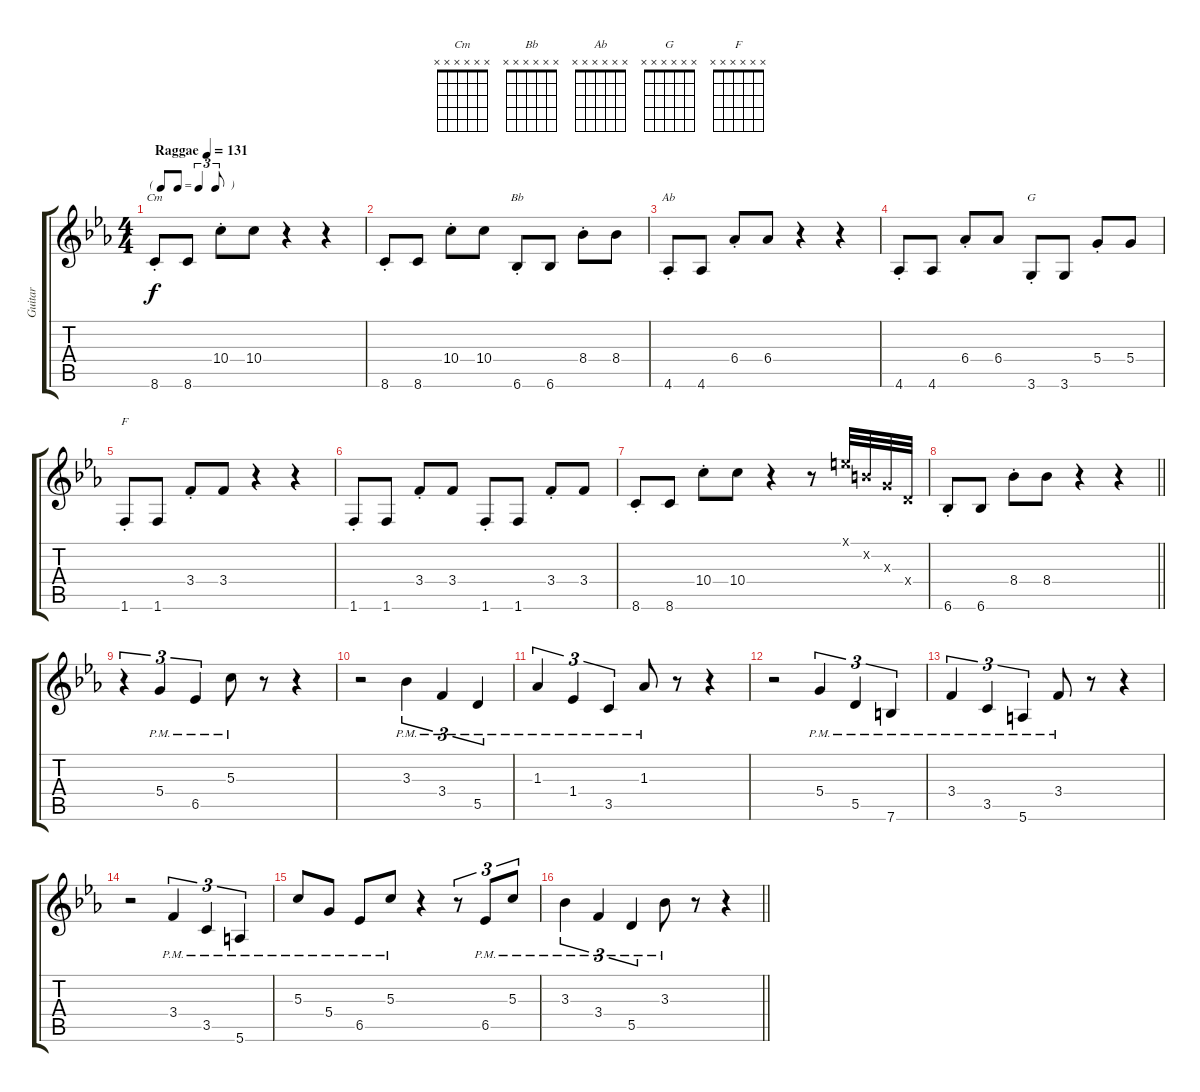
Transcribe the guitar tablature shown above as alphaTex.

\track ("Guitar" "Guitar") {instrument electricguitarclean}
\staff {score tabs}
\tuning (E4 B3 G3 D3 A2 E2) {hide}
\chord ("Cm" x x x x x x)
\chord ("Bb" x x x x x x)
\chord ("Ab" x x x x x x)
\chord ("G" x x x x x x)
\chord ("F" x x x x x x)
\ts (4 4)
\tf triplet8th
\tempo (131 "Raggae")
\clef g2
\ks cminor
8.6{st}.8{ch "Cm" dy f instrument electricguitarclean} 8.6.8 10.4{st}.8 10.4.8 r.4 r.4 |
8.6{st}.8 8.6.8 10.4{st}.8 10.4.8 6.6{st}.8{ch "Bb"} 6.6.8 8.4{st}.8 8.4.8 |
4.6{st}.8{ch "Ab"} 4.6.8 6.4{st}.8 6.4.8 r.4 r.4 |
4.6{st}.8 4.6.8 6.4{st}.8 6.4.8 3.6{st}.8{ch "G"} 3.6.8 5.4{st}.8 5.4.8 |
1.6{st}.8{ch "F"} 1.6.8 3.4{st}.8 3.4.8 r.4 r.4 |
1.6{st}.8 1.6.8 3.4{st}.8 3.4.8 1.6{st}.8 1.6.8 3.4{st}.8 3.4.8 |
8.6{st}.8 8.6.8 10.4{st}.8 10.4.8 r.4 r.8 0.1{x}.32 0.2{x}.32 0.3{x}.32 0.4{x}.32 |
\barLineRight lightlight
6.6{st}.8 6.6.8 8.4{st}.8 8.4.8 r.4 r.4 |
r.4{tu (3 2)} 5.4{pm}.4{tu (3 2)} 6.5{pm}.4{tu (3 2)} 5.3{pm}.8 r.8 r.4 |
r.2 3.3{pm}.4{tu (3 2)} 3.4{pm}.4{tu (3 2)} 5.5{pm}.4{tu (3 2)} |
1.3{pm}.4{tu (3 2)} 1.4{pm}.4{tu (3 2)} 3.5{pm}.4{tu (3 2)} 1.3{pm}.8 r.8 r.4 |
r.2 5.4{pm}.4{tu (3 2)} 5.5{pm}.4{tu (3 2)} 7.6{pm}.4{tu (3 2)} |
3.4{pm}.4{tu (3 2)} 3.5{pm}.4{tu (3 2)} 5.6{pm}.4{tu (3 2)} 3.4{pm}.8 r.8 r.4 |
r.2 3.4{pm}.4{tu (3 2)} 3.5{pm}.4{tu (3 2)} 5.6{pm}.4{tu (3 2)} |
5.3{pm}.8 5.4{pm}.8 6.5{pm}.8 5.3{pm}.8 r.4 r.8{tu (3 2)} 6.5{pm}.8{tu (3 2)} 5.3{pm}.8{tu (3 2)} |
\barLineRight lightlight
3.3{pm}.4{tu (3 2)} 3.4{pm}.4{tu (3 2)} 5.5{pm}.4{tu (3 2)} 3.3{pm}.8 r.8 r.4
